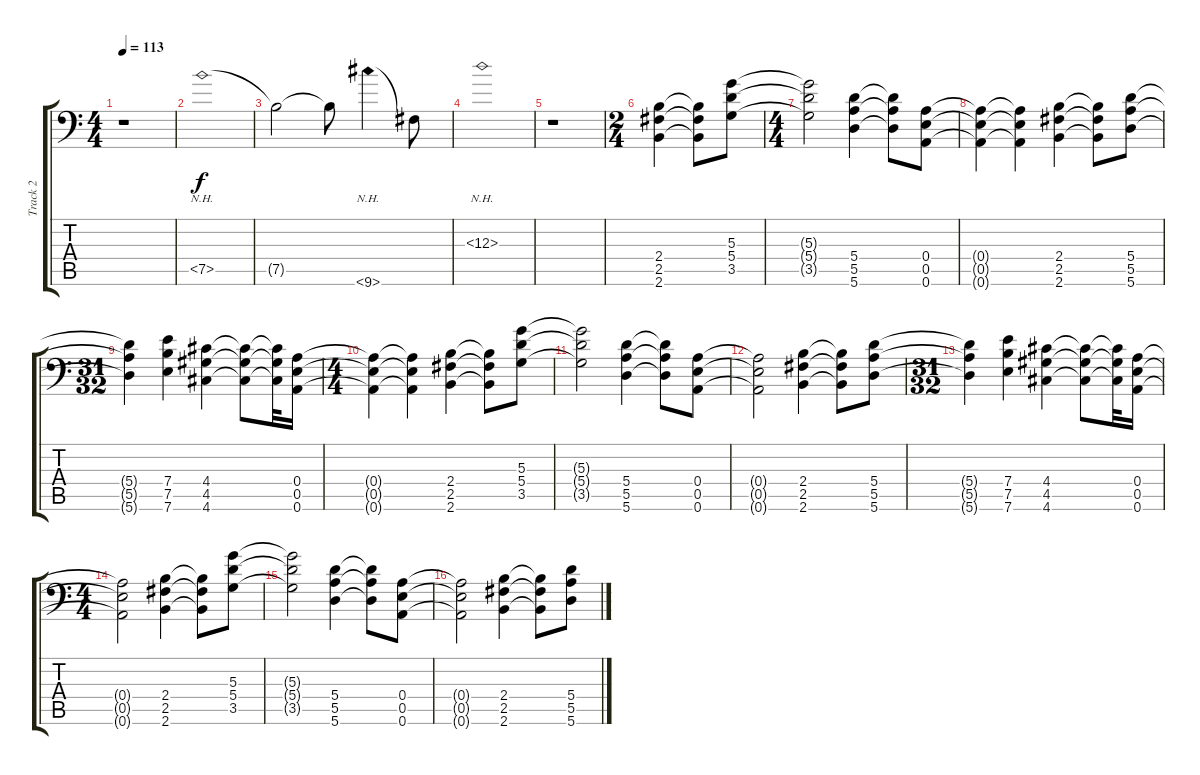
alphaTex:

\track ("Track 2" "Track 2") {instrument distortionguitar}
\staff {score tabs}
\tuning (B3 Gb3 D3 A2 E2 A1) {hide}
\ts (4 4)
\tempo 113
\clef f4
\ks c
r.1{dy f} |
7.5{nh}.1 |
7.5{t}.2 7.5{t}.8 9.6{nh}.4 9.6{t}.8 |
12.3{nh}.1 |
r.1 |
\ts (2 4)
(2.4 2.5 2.6).4 (2.4{t} 2.5{t} 2.6{t}).8 (5.3 5.4 3.5).8 |
\ts (4 4)
(5.3{t} 5.4{t} 3.5{t}).2 (5.4 5.5 5.6).4 (5.4{t} 5.5{t} 5.6{t}).8 (0.4 0.5 0.6).8 |
(0.4{t} 0.5{t} 0.6{t}).4 (0.4{t} 0.5{t} 0.6{t}).4 (2.4 2.5 2.6).4 (2.4{t} 2.5{t} 2.6{t}).8 (5.4 5.5 5.6).8 |
\ts (31 32)
(5.4{t} 5.5{t} 5.6{t}).4 (7.4 7.5 7.6).4 (4.4 4.5 4.6).4 (4.4{t} 4.5{t} 4.6{t}).8 (4.4{t} 4.5{t} 4.6{t}).32 (0.4 0.5 0.6).16 |
\ts (4 4)
(0.4{t} 0.5{t} 0.6{t}).4 (0.4{t} 0.5{t} 0.6{t}).4 (2.4 2.5 2.6).4 (2.4{t} 2.5{t} 2.6{t}).8 (5.3 5.4 3.5).8 |
(5.3{t} 5.4{t} 3.5{t}).2 (5.4 5.5 5.6).4 (5.4{t} 5.5{t} 5.6{t}).8 (0.4 0.5 0.6).8 |
(0.4{t} 0.5{t} 0.6{t}).2 (2.4 2.5 2.6).4 (2.4{t} 2.5{t} 2.6{t}).8 (5.4 5.5 5.6).8 |
\ts (31 32)
(5.4{t} 5.5{t} 5.6{t}).4 (7.4 7.5 7.6).4 (4.4 4.5 4.6).4 (4.4{t} 4.5{t} 4.6{t}).8 (4.4{t} 4.5{t} 4.6{t}).32 (0.4 0.5 0.6).16 |
\ts (4 4)
(0.4{t} 0.5{t} 0.6{t}).2 (2.4 2.5 2.6).4 (2.4{t} 2.5{t} 2.6{t}).8 (5.3 5.4 3.5).8 |
(5.3{t} 5.4{t} 3.5{t}).2 (5.4 5.5 5.6).4 (5.4{t} 5.5{t} 5.6{t}).8 (0.4 0.5 0.6).8 |
(0.4{t} 0.5{t} 0.6{t}).2 (2.4 2.5 2.6).4 (2.4{t} 2.5{t} 2.6{t}).8 (5.4 5.5 5.6).8
